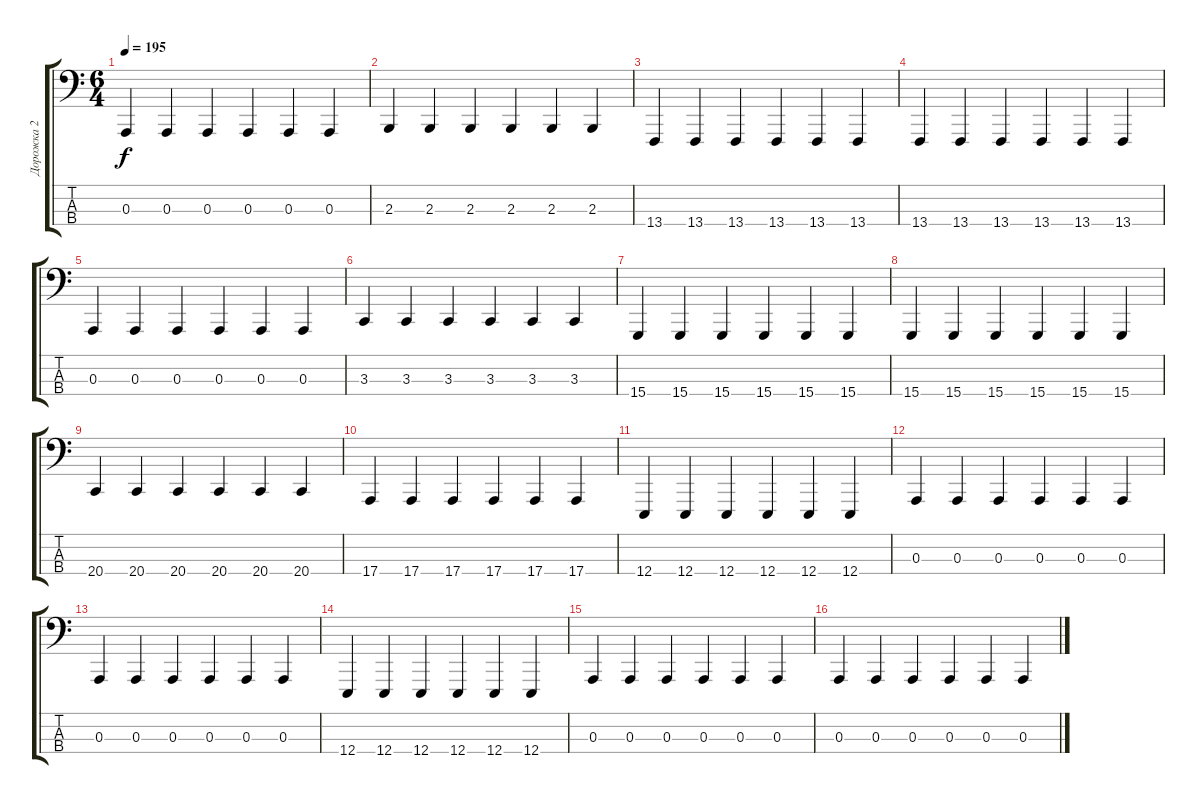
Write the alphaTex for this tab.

\track ("Дорожка 2" "Дорожка 2") {instrument acousticgrandpiano}
\staff {score tabs}
\tuning (G2 D2 A1 E0) {hide}
\ts (6 4)
\tempo 195
\clef f4
\ks c
0.3.4{dy f} 0.3.4 0.3.4 0.3.4 0.3.4 0.3.4 |
2.3.4 2.3.4 2.3.4 2.3.4 2.3.4 2.3.4 |
13.4.4 13.4.4 13.4.4 13.4.4 13.4.4 13.4.4 |
13.4.4 13.4.4 13.4.4 13.4.4 13.4.4 13.4.4 |
0.3.4 0.3.4 0.3.4 0.3.4 0.3.4 0.3.4 |
3.3.4 3.3.4 3.3.4 3.3.4 3.3.4 3.3.4 |
15.4.4 15.4.4 15.4.4 15.4.4 15.4.4 15.4.4 |
15.4.4 15.4.4 15.4.4 15.4.4 15.4.4 15.4.4 |
20.4.4 20.4.4 20.4.4 20.4.4 20.4.4 20.4.4 |
17.4.4 17.4.4 17.4.4 17.4.4 17.4.4 17.4.4 |
12.4.4 12.4.4 12.4.4 12.4.4 12.4.4 12.4.4 |
0.3.4 0.3.4 0.3.4 0.3.4 0.3.4 0.3.4 |
0.3.4 0.3.4 0.3.4 0.3.4 0.3.4 0.3.4 |
12.4.4 12.4.4 12.4.4 12.4.4 12.4.4 12.4.4 |
0.3.4 0.3.4 0.3.4 0.3.4 0.3.4 0.3.4 |
0.3.4 0.3.4 0.3.4 0.3.4 0.3.4 0.3.4
